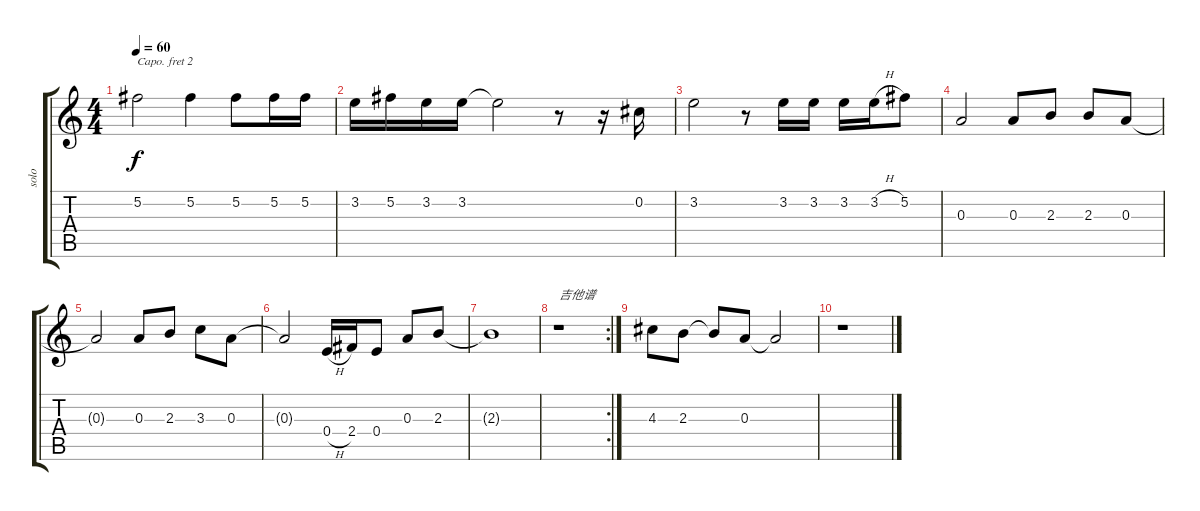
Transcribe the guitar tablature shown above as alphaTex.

\track ("solo" "solo") {instrument distortionguitar}
\staff {score tabs}
\capo 2
\tuning (E4 B3 G3 D3 A2 E2) {hide}
\ts (4 4)
\tempo 60
\clef g2
\ks c
5.2.2{dy f} 5.2.4 5.2.8 5.2.16 5.2.16 |
3.2.16 5.2.16 3.2.16 3.2.16 3.2{t}.2 r.8 r.16 0.2.16 |
3.2.2 r.8 3.2.16 3.2.16 3.2.16 3.2{h}.16 5.2.8 |
0.3.2 0.3.8 2.3.8 2.3.8 0.3.8 |
0.3{t}.2 0.3.8 2.3.8 3.3.8 0.3.8 |
0.3{t}.2 0.4{h}.16 2.4.16 0.4.8 0.3.8 2.3.8 |
2.3{t}.1 |
\rc 2
r.1{txt "吉他谱"} |
4.3.8 2.3.8 2.3{t}.8 0.3.8 0.3{t}.2 |
r.1
